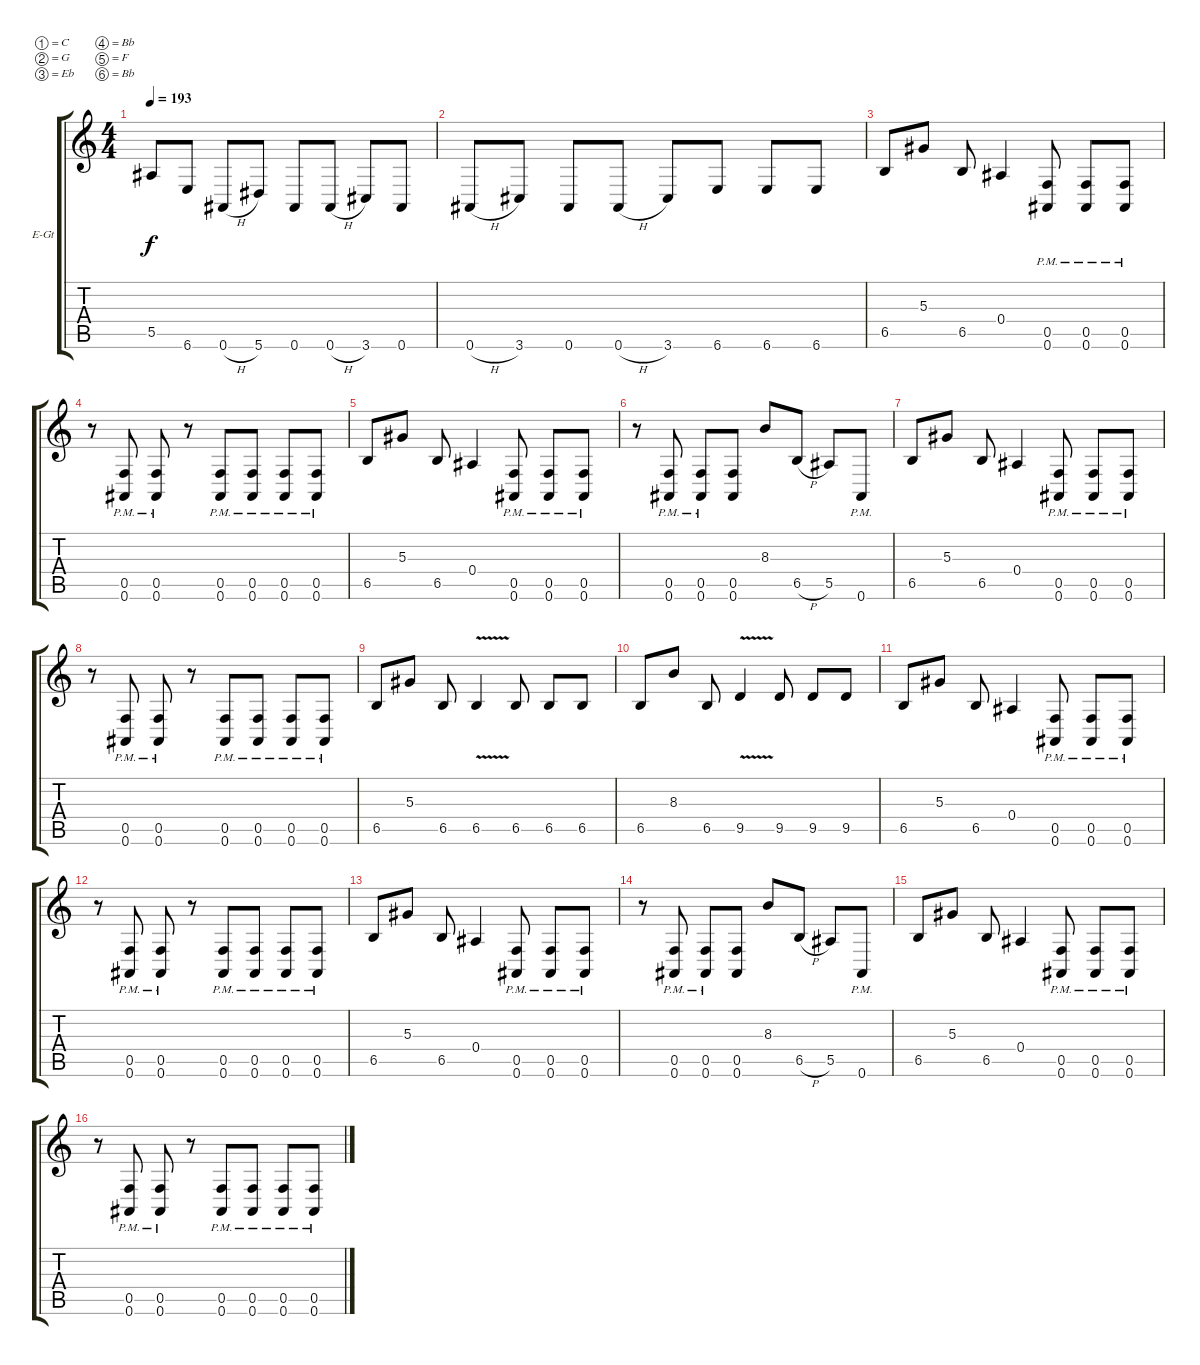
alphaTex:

\bracketExtendMode groupsimilarinstruments
\firstSystemTrackNameOrientation horizontal
\otherSystemsTrackNameOrientation horizontal
\track ("Lee Malia" "E-Gt") {instrument distortionguitar}
\staff {score tabs}
\tuning (C4 G3 Eb3 Bb2 F2 Bb1)
\ts (4 4)
\tempo 193
\clef g2
\ks c
5.5.8{dy f} 6.6.8 0.6{h}.8 5.6.8 0.6.8 0.6{h}.8 3.6.8 0.6.8 |
0.6{h}.8 3.6.8 0.6.8 0.6{h}.8 3.6.8 6.6.8 6.6.8 6.6.8 |
6.5.8 5.3.8 6.5.8 0.4.4 (0.5{pm} 0.6{pm}).8 (0.5{pm} 0.6{pm}).8 (0.5{pm} 0.6{pm}).8 |
r.8 (0.5{pm} 0.6{pm}).8 (0.5{pm} 0.6{pm}).8 r.8 (0.5{pm} 0.6{pm}).8 (0.5{pm} 0.6{pm}).8 (0.5{pm} 0.6{pm}).8 (0.5{pm} 0.6{pm}).8 |
6.5.8 5.3.8 6.5.8 0.4.4 (0.5{pm} 0.6{pm}).8 (0.5{pm} 0.6{pm}).8 (0.5{pm} 0.6{pm}).8 |
r.8 (0.5{pm} 0.6{pm}).8 (0.5{pm} 0.6{pm}).8 (0.5 0.6).8 8.3.8 6.5{h}.8 5.5.8 0.6{pm}.8 |
6.5.8 5.3.8 6.5.8 0.4.4 (0.5{pm} 0.6{pm}).8 (0.5{pm} 0.6{pm}).8 (0.5{pm} 0.6{pm}).8 |
r.8 (0.5{pm} 0.6{pm}).8 (0.5{pm} 0.6{pm}).8 r.8 (0.5{pm} 0.6{pm}).8 (0.5{pm} 0.6{pm}).8 (0.5{pm} 0.6{pm}).8 (0.5{pm} 0.6{pm}).8 |
6.5.8 5.3.8 6.5.8 6.5{v}.4 6.5.8 6.5.8 6.5.8 |
6.5.8 8.3.8 6.5.8 9.5{v}.4 9.5.8 9.5.8 9.5.8 |
6.5.8 5.3.8 6.5.8 0.4.4 (0.5{pm} 0.6{pm}).8 (0.5{pm} 0.6{pm}).8 (0.5{pm} 0.6{pm}).8 |
r.8 (0.5{pm} 0.6{pm}).8 (0.5{pm} 0.6{pm}).8 r.8 (0.5{pm} 0.6{pm}).8 (0.5{pm} 0.6{pm}).8 (0.5{pm} 0.6{pm}).8 (0.5{pm} 0.6{pm}).8 |
6.5.8 5.3.8 6.5.8 0.4.4 (0.5{pm} 0.6{pm}).8 (0.5{pm} 0.6{pm}).8 (0.5{pm} 0.6{pm}).8 |
r.8 (0.5{pm} 0.6{pm}).8 (0.5{pm} 0.6{pm}).8 (0.5 0.6).8 8.3.8 6.5{h}.8 5.5.8 0.6{pm}.8 |
6.5.8 5.3.8 6.5.8 0.4.4 (0.5{pm} 0.6{pm}).8 (0.5{pm} 0.6{pm}).8 (0.5{pm} 0.6{pm}).8 |
r.8 (0.5{pm} 0.6{pm}).8 (0.5{pm} 0.6{pm}).8 r.8 (0.5{pm} 0.6{pm}).8 (0.5{pm} 0.6{pm}).8 (0.5{pm} 0.6{pm}).8 (0.5{pm} 0.6{pm}).8
